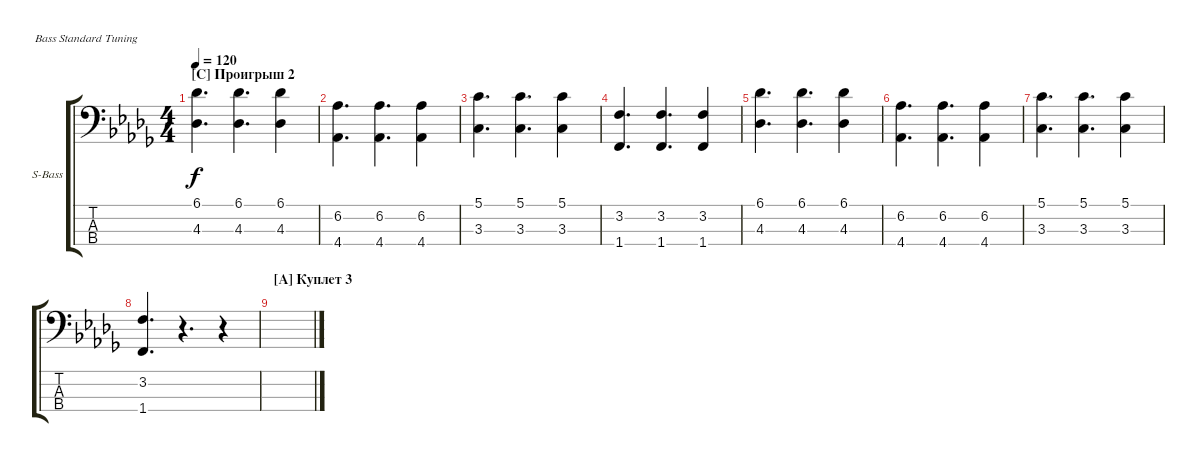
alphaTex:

\defaultSystemsLayout 4
\bracketExtendMode groupsimilarinstruments
\firstSystemTrackNameOrientation horizontal
\otherSystemsTrackNameOrientation horizontal
\track ("Бас" "S-Bass") {instrument synthbass1}
\staff {score tabs}
\tuning (G2 D2 A1 E1)
\ts (4 4)
\section ("C" "Проигрыш 2")
\tempo 120
\clef f4
\ks db
(4.3 6.1).4{d dy f} (4.3 6.1).4{d} (4.3 6.1).4 |
(4.4 6.2).4{d} (4.4 6.2).4{d} (4.4 6.2).4 |
(3.3 5.1).4{d} (3.3 5.1).4{d} (3.3 5.1).4 |
(3.2 1.4).4{d} (3.2 1.4).4{d} (3.2 1.4).4 |
(4.3 6.1).4{d} (4.3 6.1).4{d} (4.3 6.1).4 |
(4.4 6.2).4{d} (4.4 6.2).4{d} (4.4 6.2).4 |
(3.3 5.1).4{d} (3.3 5.1).4{d} (3.3 5.1).4 |
(3.2 1.4).4{d} r.4{d} r.4 |
\section ("A" "Куплет 3")
